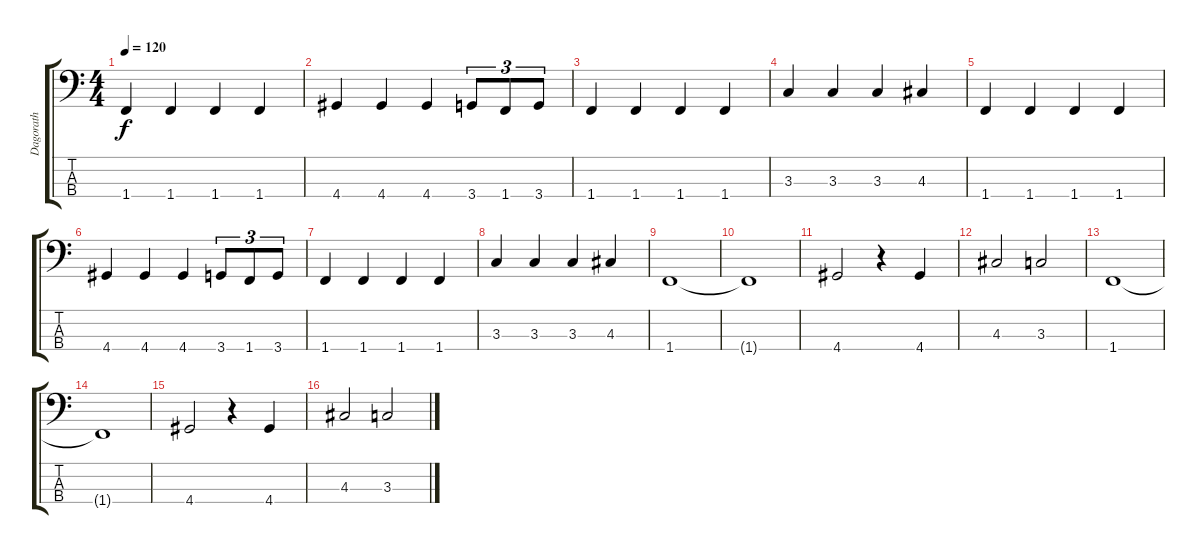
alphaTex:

\track ("Dagorath" "Dagorath") {instrument electricbassfinger}
\staff {score tabs}
\tuning (G2 D2 A1 E1) {hide}
\ts (4 4)
\tempo 120
\clef f4
\ks c
1.4.4{dy f} 1.4.4 1.4.4 1.4.4 |
4.4.4 4.4.4 4.4.4 3.4.8{tu (3 2)} 1.4.8{tu (3 2)} 3.4.8{tu (3 2)} |
1.4.4 1.4.4 1.4.4 1.4.4 |
3.3.4 3.3.4 3.3.4 4.3.4 |
1.4.4 1.4.4 1.4.4 1.4.4 |
4.4.4 4.4.4 4.4.4 3.4.8{tu (3 2)} 1.4.8{tu (3 2)} 3.4.8{tu (3 2)} |
1.4.4 1.4.4 1.4.4 1.4.4 |
3.3.4 3.3.4 3.3.4 4.3.4 |
1.4.1 |
1.4{t}.1 |
4.4.2 r.4 4.4.4 |
4.3.2 3.3.2 |
1.4.1 |
1.4{t}.1 |
4.4.2 r.4 4.4.4 |
4.3.2 3.3.2
